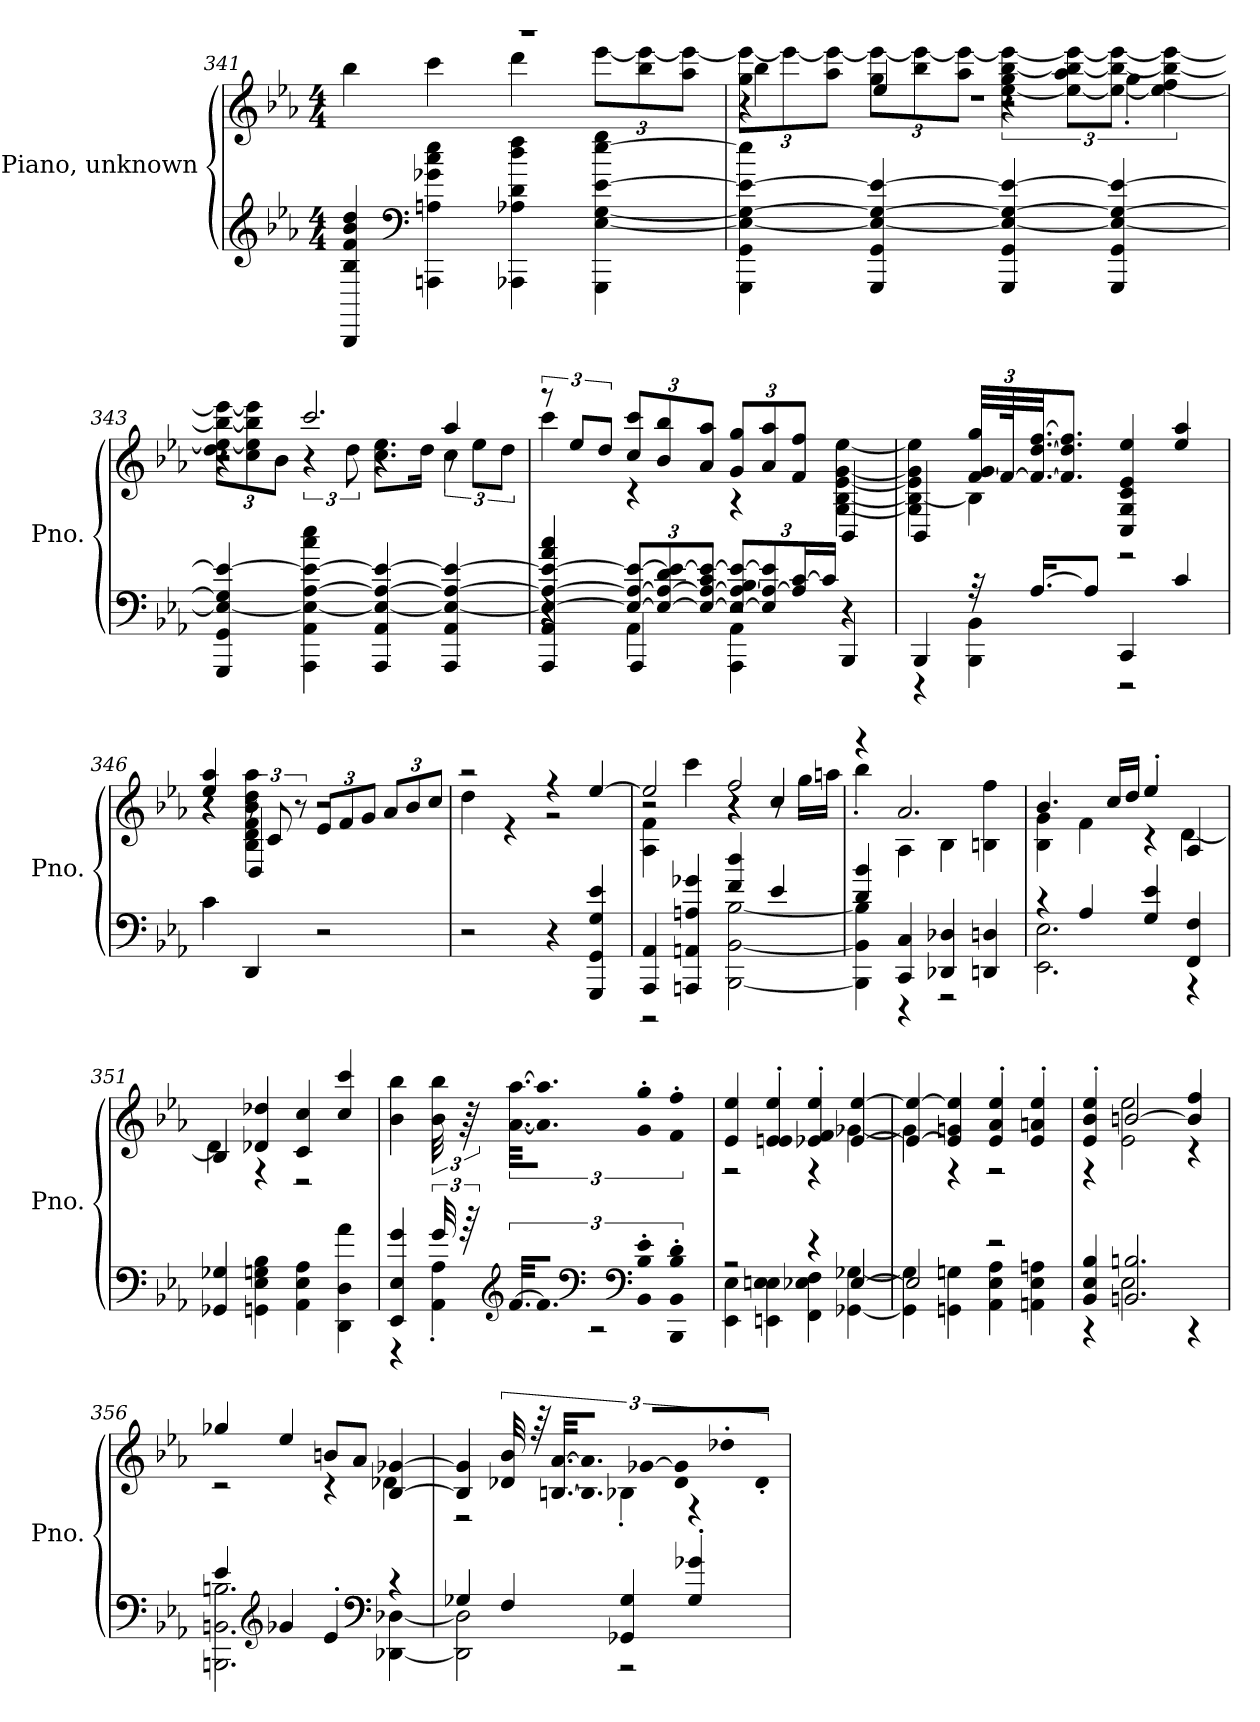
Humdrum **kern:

**kern	**kern
*part1	*part1
*staff2	*staff1
*I"Piano, unknown	*
*I'Pno.	*
*clefG2	*clefG2
*k[b-e-a-]	*k[b-e-a-]
*M4/4	*M4/4
=341	=341
*	*^
4BBB-/ 4B-/ 4f/ 4b-/ 4dd/	1r	4bb-\
*clefF4	*	*
4AAAn\ 4An\ 4g-X\ 4cc\ 4ee-\	.	4ccc\
4AAA-X\ 4A-X\ 4d\ 4dd\ 4ff\	.	4ddd\
*	*	*Xbrackettup
4GGG\ [4E-\ [4G\ [4e-\ [4ee-\ 4gg\	.	[12eee-\L
.	.	12bb-\ 12eee-\_
.	.	12aa-\ 12eee-\_J
!!LO:LB:g=z
=342	=342	=342
*	*^	*^
4GGG\ 4GG\ 4E-\_ 4G\_ 4e-\_ 4ee-\]	1r	12gg\ 12eee-\_L	4r	4bb-\
.	.	12eee-\_	.	.
.	.	12aa-\ 12eee-\_J	.	.
4GGG/ 4GG/ 4E-/_ 4G/_ 4e-/_	.	12eee-\L_	4ee-/	4gg\
.	.	12bb-\ 12eee-\_	.	.
.	.	12aa-\ 12eee-\_J	.	.
*	*	*brackettup	*	*
4GGG/ 4GG/ 4E-/_ 4G/_ 4e-/_	.	[6ee-\ 6gg\ [6bb-\ 6eee-\_	2r	4r
.	.	12ee-\_ 12aa-\ 12bb-\_ 12eee-\_L	.	.
4GGG/ 4GG/ 4E-/_ 4G/_ 4e-/_	.	12ee-\_ 12bb-\_ 12eee-\_J	.	4gg'\
.	.	6ee-\_ 6ff\ 6bb-\_ 6eee-\_	.	.
=343	=343	=343	=343	=343
*	*	*Xbrackettup	*	*
4GGG/ 4GG/ 4E-/_ 4G/] 4e-/_	4r	12dd\ 12ee-\_ 12bb-\_ 12eee-\_L	2r	2r
.	.	12cc\ 12ee-\] 12bb-\] 12eee-\]	.	.
.	.	12b-\J	.	.
*	*	*brackettup	*	*
4AAA-\ 4AA-\ 4E-\_ [4A-\ 4e-\_ 4cc\ 4ee-\	2.ccc/	6r	.	.
.	.	12dd\	.	.
4AAA-/ 4AA-/ 4E-/_ 4A-/_ 4e-/_	.	4r	4r	8.cc\ 8.ee-\L
.	.	.	.	16dd\Jk
4AAA-/ 4AA-/ 4E-/_ 4A-/_ 4e-/_	.	4cc\	4aa-/	12r
.	.	.	.	12ee-\L
.	.	.	.	12dd\J
*	*	*v	*v	*v
!!LO:PB:g=z
=344	=344	=344
*^	*	*
*	*^	*	*
4AAA-/ 4AA-/ 4E-/_ 4A-/_ 4e-/_ 4a-/ 4cc/	4r	4r	12r	4ccc\
.	.	.	12ee-/L	.
.	.	.	12dd/J	.
*Xbrackettup	*	*	*Xbrackettup	*
12E-/_ 12A-/_ 12e-/_L	4AA-\	4AAA-/	12cc/ 12ccc/L	4r
12E-/_ 12A-/_ 12d/ 12e-/_	.	.	12b-/ 12bb-/	.
12E-/_ 12A-/_ 12c/ 12e-/_J	.	.	12a-/ 12aa-/J	.
12E-/_ 12A-/_ 12B-/ 12e-/_L	4AAA-\ 4AA-\	2r	12g/ 12gg/L	4r
12E-/] 12A-/_ 12e-/]	.	.	12a-/ 12aa-/	.
24A-/] [24c/L	.	.	12f/ 12ff/J	.
24c/JJ]	.	.	.	.
4BBB-/	4r	.	4BB-/	[4G\ [4B-\ [4e-\ [4g\ [4ee-\
*	*v	*v	*	*
=345	=345	=345	=345
4BBB-/	4r	4BB-/	4G\] 4B-\_ 4e-\] 4g\] 4ee-\]
32r	4BBB-\ 4BB-\	[48f/ 48g/ 48gg/LLL	4B-\]
.	.	96f/K_	.
[16.A-/KL	.	48.f/_ [48.dd/ [48.ff/JJ	.
.	.	8.f/] 8.dd/] 8.ff/]J	.
8A-/J]	.	.	.
4CC/	2r	4C/ 4G/ 4c/ 4e-/ 4ee-/	2r
4c/	.	4ee-/ 4aa-/	.
*v	*v	*	*
=346	=346	=346
*	*	*^
4c\	4ee-/ 4aa-/	4r	4r
*	*brackettup	*	*
4DD/	12r	4B-\ 4d\ 4f\ 4b-\ 4dd\ 4aa-\	4D/
.	12c/	.	.
.	12r	.	.
*	*Xbrackettup	*	*
2r	12e-/L	2r	2r
.	12f/	.	.
.	12g/J	.	.
.	12a-/L	.	.
.	12b-/	.	.
.	12cc/J	.	.
*	*	*v	*v
!!LO:LB:g=z
=347	=347	=347
2r	2r	4dd\
.	.	4r
4r	4r	2r
4GGG/ 4GG/ 4G/ 4e-/	[4ee-/	.
=348	=348	=348
*^	*	*^
4AAA-/ 4AA-/	2r	2ee-/]	4A-\ 4f\	2r
4AAAn/ 4AAn/ 4An/ 4g-X/	.	.	4ccc\	.
4f/ 4dd/	[2BBB-\ [2BB-\ [2B-\	2ff/	4r	4r
4e-/	.	.	8r	4cc/
.	.	.	16gg\LL	.
.	.	.	16aan\JJ	.
*	*	*	*v	*v
=349	=349	=349	=349
4d/ 4b-/	4BBB-\] 4BB-\] 4B-\]	4r	4bb-'\
4CC/ 4C/	4r	2.a-/	4A-\
4DD-X/ 4D-X/	2r	.	4B-\
4DDn/ 4Dn/	.	.	4Bn\ 4ff\
=350	=350	=350	=350
4r	2.EE-\ 2.E-\	4.b-/	4B-\ 4g\
4A-/	.	.	4f\
.	.	16cc/LL	.
.	.	16dd/JJ	.
4G/ 4e-/	.	4ee-'/	4r
4FF/ 4F/	4r	4A-/	[4d\
*v	*v	*	*
=351	=351	=351
4GG-X/ 4G-X/	4B-/	4d\]
4GGn\ 4E-\ 4Gn\ 4B-\	4d-X/ 4dd-X/	4r
4AA-\ 4E-\ 4A-\	4c/ 4cc/	2r
4DD\ 4D\ 4a-\	4cc/ 4ccc/	.
*	*v	*v
!!LO:LB:g=z
=352	=352
*^	*
4EE-/ 4E-/ 4g/	4r	4b-\ 4bb-\
*brackettup	*	*brackettup
48g/	4AA-\' 4A-\'	48b-\ 48bb-\
96r	.	96r
*clefG2	*	*
[48.f/KKL	.	[48.a-\ [48.aa-\KKL
8.f/J]	.	8.a-\] 8.aa-\]J
*clefF4	*	*
4BB-/' 4B-/' 4e-/'	2r	4g\' 4gg\'
4BBB-/' 4BB-/' 4B-/' 4d/'	.	4f\' 4ff\'
=353	=353	=353
*	*	*^
2r	4EE-\ 4E-\	4e-/ 4ee-/	2r
.	4EEn\ 4E-\ 4En\	4e-/' 4en/' 4ee-/'	.
4r	4FF\ 4E-X\ 4F\	4e-X/' 4f/' 4ee-/'	4r
[4E-/	[4GG-X\ [4G-X\	[4e-/ [4ee-/	[4g-X\
=354	=354	=354	=354
2E-/]	4GG-\] 4G-\]	4e-/_ 4ee-/_	4g-\]
.	4GGn\ 4Gn\	4e-/] 4gn/ 4ee-/]	4r
2r	4AA-\ 4E-\ 4A-\	4e-/' 4a-/' 4ee-/'	2r
.	4AAn\ 4E-\ 4An\	4e-/' 4an/' 4ee-/'	.
=355	=355	=355	=355
4BB-/ 4E-/ 4B-/	4r	4e-/' 4b-/' 4ee-/'	4r
2.BBn/ 2.Bn/	2E-\	[2bn/	2e-\ 2ee-\
.	4r	4b/] 4ff/	4r
!!LO:LB:g=z	!!
=356	=356	=356	=356
4e-/	2.BBBn\ 2.BBn\ 2.Bn\	4gg-X/	2r
*clefG2	*	*	*
4g-X/	.	4ee-/	.
4e-'/	.	8bn/L	4r
.	.	8a-/J	.
*clefF4	*	*	*
4r	[4DD-X\ [4D-X\	[4B-/ [4g-X/	4d-X\
=357	=357	=357	=357
4G-X/	2DD-\] 2D-\]	4B-/] 4g-/]	2r
4F/	.	48d-X/ 48b-/	.
.	.	96r	.
.	.	[48.Bn/ [48.a-/KKL	.
.	.	8.B/] 8.a-/]J	.
4GG-X/ 4G-/	2r	[8g-X/L	4B-X'\
.	.	8d-/ 8g-/]	.
4G-/' 4g-X/'	.	8dd-X'/	4r
.	.	8d-'/J	.
*v	*v	*	*
*	*v	*v
=	=
*-	*-
